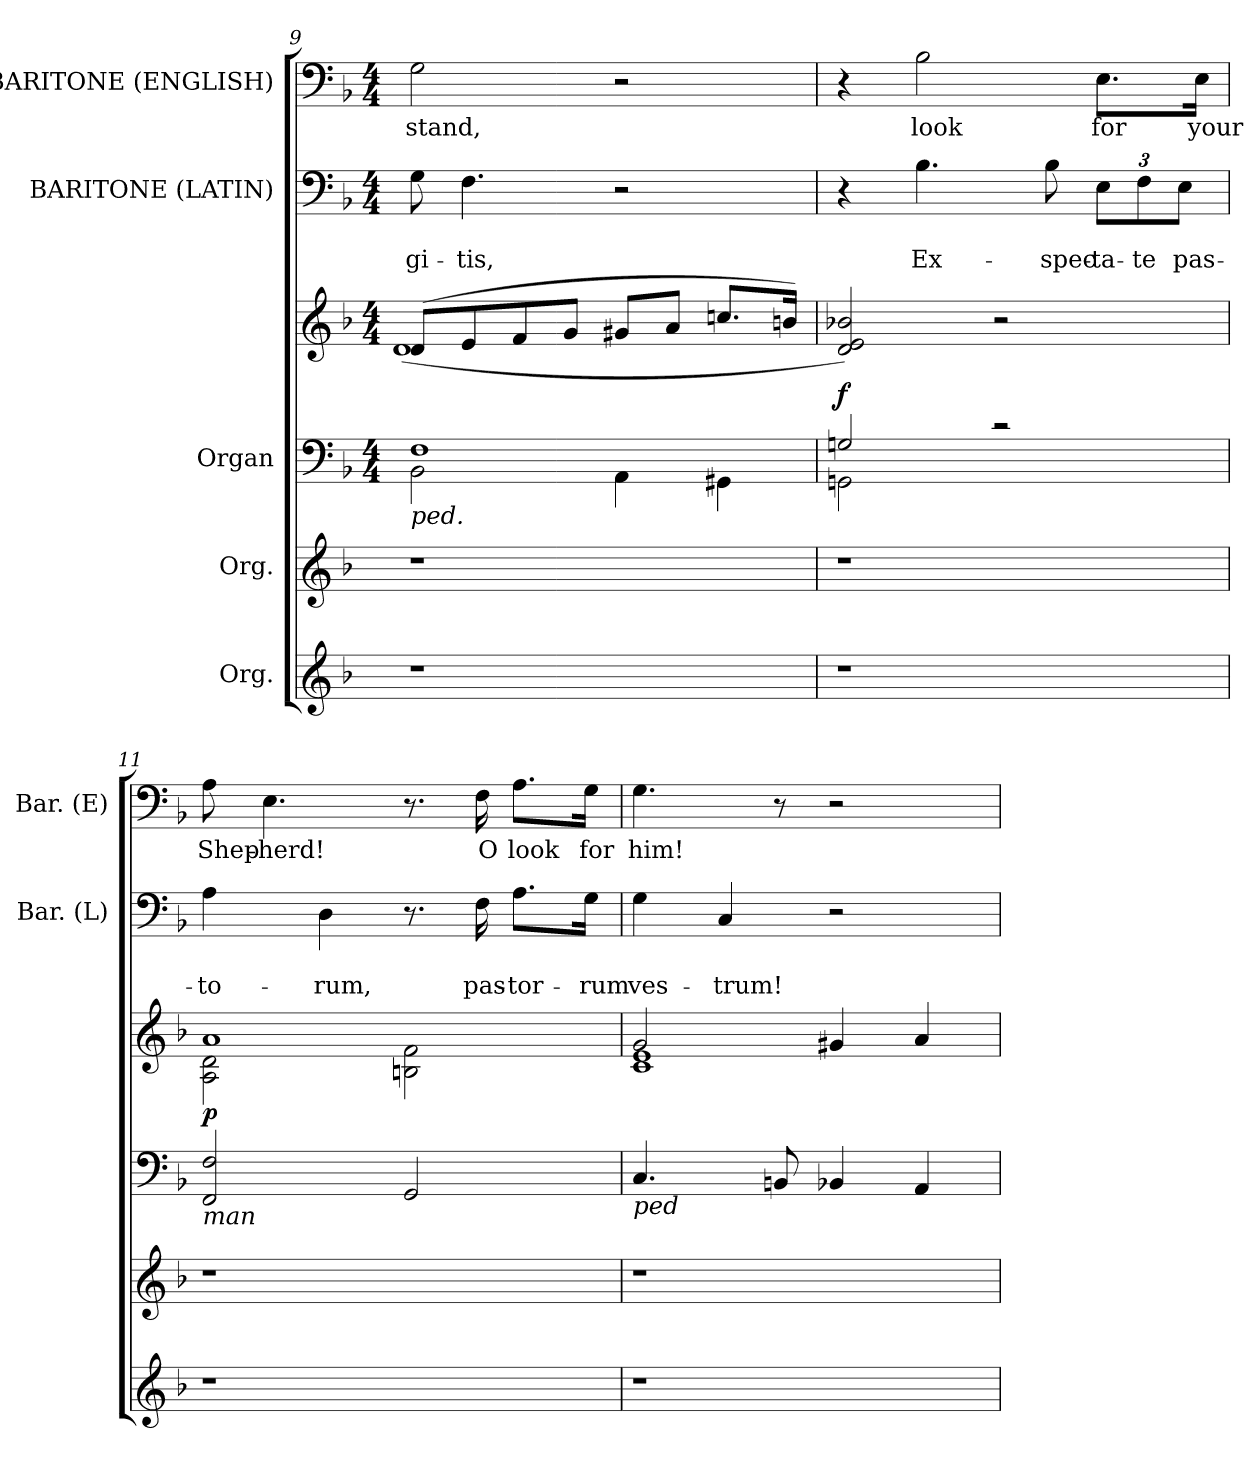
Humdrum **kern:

**kern	**kern	**kern	**kern	**dynam	**kern	**text	**text	**kern	**text
*part5	*part4	*part3	*part3	*part3	*part2	*part2	*part2	*part1	*part1
*staff6	*staff5	*staff4	*staff3	*staff3/4	*staff2	*staff2	*staff2	*staff1	*staff1
*I"Org.	*I"Org.	*I"Organ	*	*	*I"BARITONE (LATIN)	*	*	*I"BARITONE (ENGLISH)	*
*	*	*	*	*	*I'Bar. (L)	*	*	*I'Bar. (E)	*
!!LO:PB:g=z
*clefG2	*clefG2	*clefF4	*clefG2	*	*clefF4	*	*	*clefF4	*
*k[b-]	*k[b-]	*k[b-]	*k[b-]	*	*k[b-]	*	*	*k[b-]	*
*F:	*F:	*F:	*F:	*	*F:	*	*	*F:	*
*	*	*M4/4	*M4/4	*	*M4/4	*	*	*M4/4	*
=9	=9	=9	=9	=9	=9	=9	=9	=9	=9
*	*	*^	*^	*	*	*	*	*	*
!	!	!LO:TX:b:i:t=ped.	!	!	!	!	!	!	!	!	!
!	!	!	!	!	!	!	!	!	!LO:LY:b	!	!LO:LY:b
1r	1r	1F	2BB-\	(>8d/L	(<1d	.	8G\	.	-gi-	2G\	-stand,
!	!	!	!	!	!	!	!	!	!LO:LY:b	!	!
.	.	.	.	8e/	.	.	4.F\	.	-tis,	.	.
.	.	.	.	8f/	.	.	.	.	.	.	.
.	.	.	.	8g/J	.	.	.	.	.	.	.
.	.	.	4AA\	8g#X/L	.	.	2r	.	.	2r	.
.	.	.	.	8a/J	.	.	.	.	.	.	.
.	.	.	4GG#X\	8.ccn/L	.	.	.	.	.	.	.
.	.	.	.	16bn/Jk)	.	.	.	.	.	.	.
*	*	*	*	*v	*v	*	*	*	*	*	*
=10	=10	=10	=10	=10	=10	=10	=10	=10	=10	=10
!	!	!	!	!	!LO:DY:a=2	!	!	!	!	!
1r	1r	2Gn/	2GGn\	2d/ 2e/ 2b-X/)	f	4r	.	.	4r	.
!	!	!	!	!	!	!	!	!LO:LY:b	!	!LO:LY:b
.	.	.	.	.	.	4.B-\	.	Ex-	2B-\	look
.	.	2rc	2ryy	2r	.	.	.	.	.	.
!	!	!	!	!	!	!	!	!LO:LY:b	!	!
.	.	.	.	.	.	8B-\	.	-spec-	.	.
!	!	!	!	!	!	!	!	!LO:LY:b	!	!LO:LY:b
.	.	.	.	.	.	12E\L	.	-ta-	8.E\L	for
!	!	!	!	!	!	!	!	!LO:LY:b	!	!
.	.	.	.	.	.	12F\	.	-te	.	.
!	!	!	!	!	!	!	!	!LO:LY:b	!	!
.	.	.	.	.	.	12E\J	.	pas-	.	.
!	!	!	!	!	!	!	!	!	!	!LO:LY:b
.	.	.	.	.	.	.	.	.	16E\Jk	your
*	*	*v	*v	*	*	*	*	*	*	*
=11	=11	=11	=11	=11	=11	=11	=11	=11	=11
*	*	*	*^	*	*	*	*	*	*
!	!	!LO:TX:b:i:t=man	!	!	!	!	!	!	!	!
!	!	!	!	!	!LO:DY:a=2	!	!	!LO:LY:b	!	!LO:LY:b
1r	1r	2FF/ 2F/	1a	2A\ 2d\	p	4A\	.	-to-	8A\	Shep-
!	!	!	!	!	!	!	!	!	!	!LO:LY:b
.	.	.	.	.	.	.	.	.	4.E\	-herd!
!	!	!	!	!	!	!	!	!LO:LY:b	!	!
.	.	.	.	.	.	4D\	.	-rum,	.	.
.	.	2GG/	.	2Bn\ 2f\	.	8.r	.	.	8.r	.
!	!	!	!	!	!	!	!	!LO:LY:b	!	!LO:LY:b
.	.	.	.	.	.	16F\	.	pas-	16F\	O
!	!	!	!	!	!	!	!	!LO:LY:b:rj	!	!LO:LY:b
.	.	.	.	.	.	8.A\L	.	-tor-	8.A\L	look
!	!	!	!	!	!	!	!	!LO:LY:b	!	!LO:LY:b
.	.	.	.	.	.	16G\Jk	.	-rum	16G\Jk	for
!!LO:LB:g=z
=12	=12	=12	=12	=12	=12	=12	=12	=12	=12	=12
!	!	!LO:TX:b:i:t=ped	!	!	!	!	!	!	!	!
!	!	!	!	!	!	!	!	!LO:LY:b	!	!LO:LY:b
1r	1r	4.C/	2g/	1c 1e	.	4G\	.	ves-	4.G\	him!
!	!	!	!	!	!	!	!	!LO:LY:b	!	!
.	.	.	.	.	.	4C/	.	-trum!	.	.
.	.	8BBn/	.	.	.	.	.	.	8r	.
.	.	4BB-X/	4g#X/	.	.	2r	.	.	2r	.
.	.	4AA/	4a/	.	.	.	.	.	.	.
*	*	*	*v	*v	*	*	*	*	*	*
=	=	=	=	=	=	=	=	=	=
*-	*-	*-	*-	*-	*-	*-	*-	*-	*-
